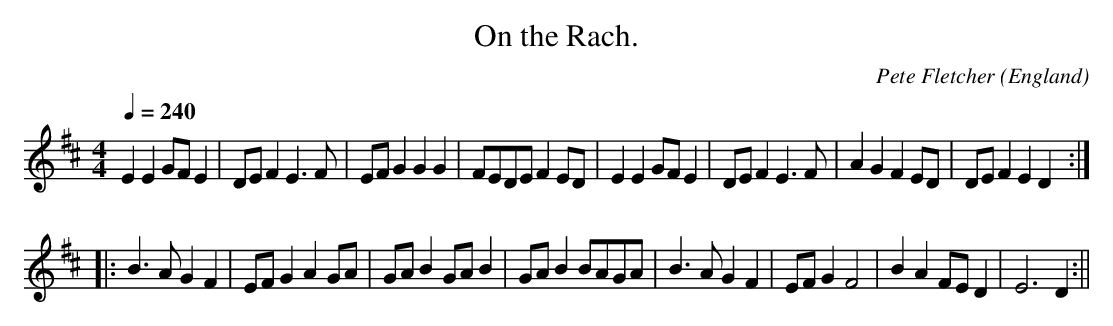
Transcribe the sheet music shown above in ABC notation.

X:1
T:On the Rach.
C:Pete Fletcher
O:England
M:4/4
L:1/8
Q:1/4=240
K:BMin
E2E2GFE2 | DEF2E3F | EFG2G2G2 | FEDEF2ED | \
E2E2GFE2 | DEF2E3F | A2G2F2ED | DEF2E2D2::
B3AG2F2 | EFG2A2GA | GAB2GAB2 | GAB2BAGA |\
B3AG2F2 | EFG2F4   | B2A2FED2 |E6D2:||
